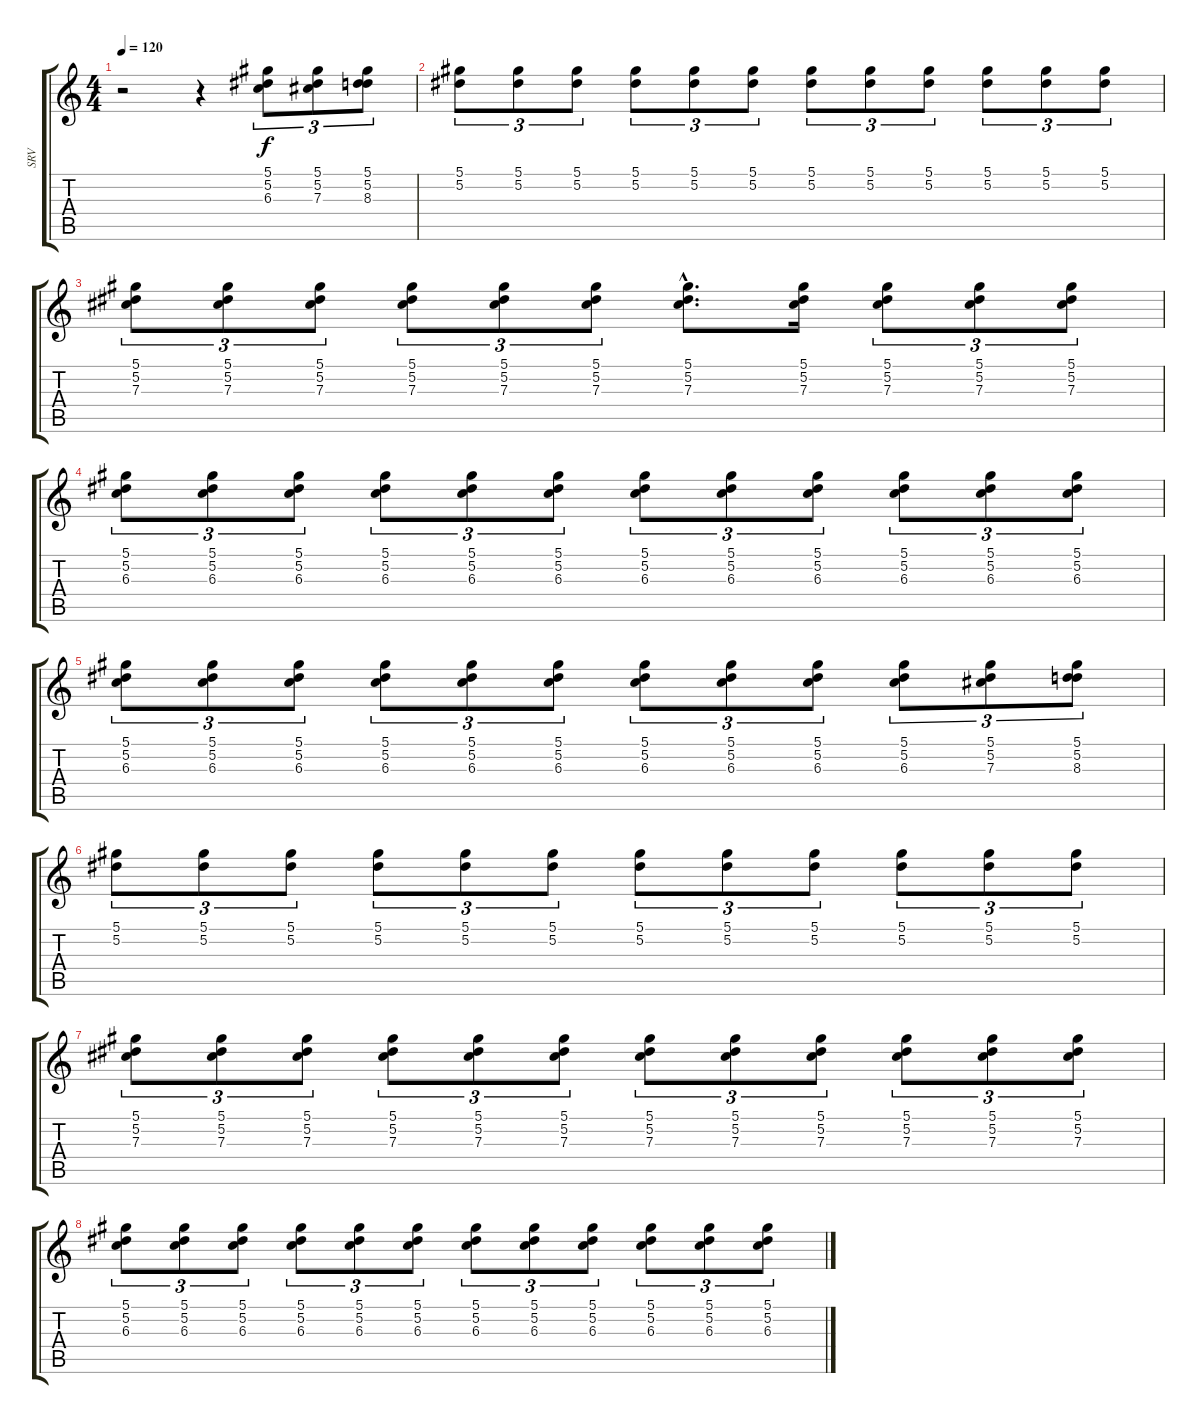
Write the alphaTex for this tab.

\track ("SRV" "SRV") {instrument electricguitarclean}
\staff {score tabs}
\tuning (Eb4 Bb3 Gb3 Db3 Ab2 Eb2) {hide}
\ts (4 4)
\tempo 120
\clef g2
\ks c
r.2{dy f instrument electricguitarclean} r.4 (5.1 5.2 6.3).8{tu (3 2)} (5.1 5.2 7.3).8{tu (3 2)} (5.1 5.2 8.3).8{tu (3 2)} |
(5.1 5.2).8{tu (3 2)} (5.1 5.2).8{tu (3 2)} (5.1 5.2).8{tu (3 2)} (5.1 5.2).8{tu (3 2)} (5.1 5.2).8{tu (3 2)} (5.1 5.2).8{tu (3 2)} (5.1 5.2).8{tu (3 2)} (5.1 5.2).8{tu (3 2)} (5.1 5.2).8{tu (3 2)} (5.1 5.2).8{tu (3 2)} (5.1 5.2).8{tu (3 2)} (5.1 5.2).8{tu (3 2)} |
(5.1 5.2 7.3).8{tu (3 2)} (5.1 5.2 7.3).8{tu (3 2)} (5.1 5.2 7.3).8{tu (3 2)} (5.1 5.2 7.3).8{tu (3 2)} (5.1 5.2 7.3).8{tu (3 2)} (5.1 5.2 7.3).8{tu (3 2)} (5.1{hac} 5.2{hac} 7.3{hac}).8{d} (5.1 5.2 7.3).16 (5.1 5.2 7.3).8{tu (3 2)} (5.1 5.2 7.3).8{tu (3 2)} (5.1 5.2 7.3).8{tu (3 2)} |
(5.1 5.2 6.3).8{tu (3 2)} (5.1 5.2 6.3).8{tu (3 2)} (5.1 5.2 6.3).8{tu (3 2)} (5.1 5.2 6.3).8{tu (3 2)} (5.1 5.2 6.3).8{tu (3 2)} (5.1 5.2 6.3).8{tu (3 2)} (5.1 5.2 6.3).8{tu (3 2)} (5.1 5.2 6.3).8{tu (3 2)} (5.1 5.2 6.3).8{tu (3 2)} (5.1 5.2 6.3).8{tu (3 2)} (5.1 5.2 6.3).8{tu (3 2)} (5.1 5.2 6.3).8{tu (3 2)} |
(5.1 5.2 6.3).8{tu (3 2)} (5.1 5.2 6.3).8{tu (3 2)} (5.1 5.2 6.3).8{tu (3 2)} (5.1 5.2 6.3).8{tu (3 2)} (5.1 5.2 6.3).8{tu (3 2)} (5.1 5.2 6.3).8{tu (3 2)} (5.1 5.2 6.3).8{tu (3 2)} (5.1 5.2 6.3).8{tu (3 2)} (5.1 5.2 6.3).8{tu (3 2)} (5.1 5.2 6.3).8{tu (3 2)} (5.1 5.2 7.3).8{tu (3 2)} (5.1 5.2 8.3).8{tu (3 2)} |
(5.1 5.2).8{tu (3 2)} (5.1 5.2).8{tu (3 2)} (5.1 5.2).8{tu (3 2)} (5.1 5.2).8{tu (3 2)} (5.1 5.2).8{tu (3 2)} (5.1 5.2).8{tu (3 2)} (5.1 5.2).8{tu (3 2)} (5.1 5.2).8{tu (3 2)} (5.1 5.2).8{tu (3 2)} (5.1 5.2).8{tu (3 2)} (5.1 5.2).8{tu (3 2)} (5.1 5.2).8{tu (3 2)} |
(5.1 5.2 7.3).8{tu (3 2)} (5.1 5.2 7.3).8{tu (3 2)} (5.1 5.2 7.3).8{tu (3 2)} (5.1 5.2 7.3).8{tu (3 2)} (5.1 5.2 7.3).8{tu (3 2)} (5.1 5.2 7.3).8{tu (3 2)} (5.1 5.2 7.3).8{tu (3 2)} (5.1 5.2 7.3).8{tu (3 2)} (5.1 5.2 7.3).8{tu (3 2)} (5.1 5.2 7.3).8{tu (3 2)} (5.1 5.2 7.3).8{tu (3 2)} (5.1 5.2 7.3).8{tu (3 2)} |
(5.1 5.2 6.3).8{tu (3 2)} (5.1 5.2 6.3).8{tu (3 2)} (5.1 5.2 6.3).8{tu (3 2)} (5.1 5.2 6.3).8{tu (3 2)} (5.1 5.2 6.3).8{tu (3 2)} (5.1 5.2 6.3).8{tu (3 2)} (5.1 5.2 6.3).8{tu (3 2)} (5.1 5.2 6.3).8{tu (3 2)} (5.1 5.2 6.3).8{tu (3 2)} (5.1 5.2 6.3).8{tu (3 2)} (5.1 5.2 6.3).8{tu (3 2)} (5.1 5.2 6.3).8{tu (3 2)}
